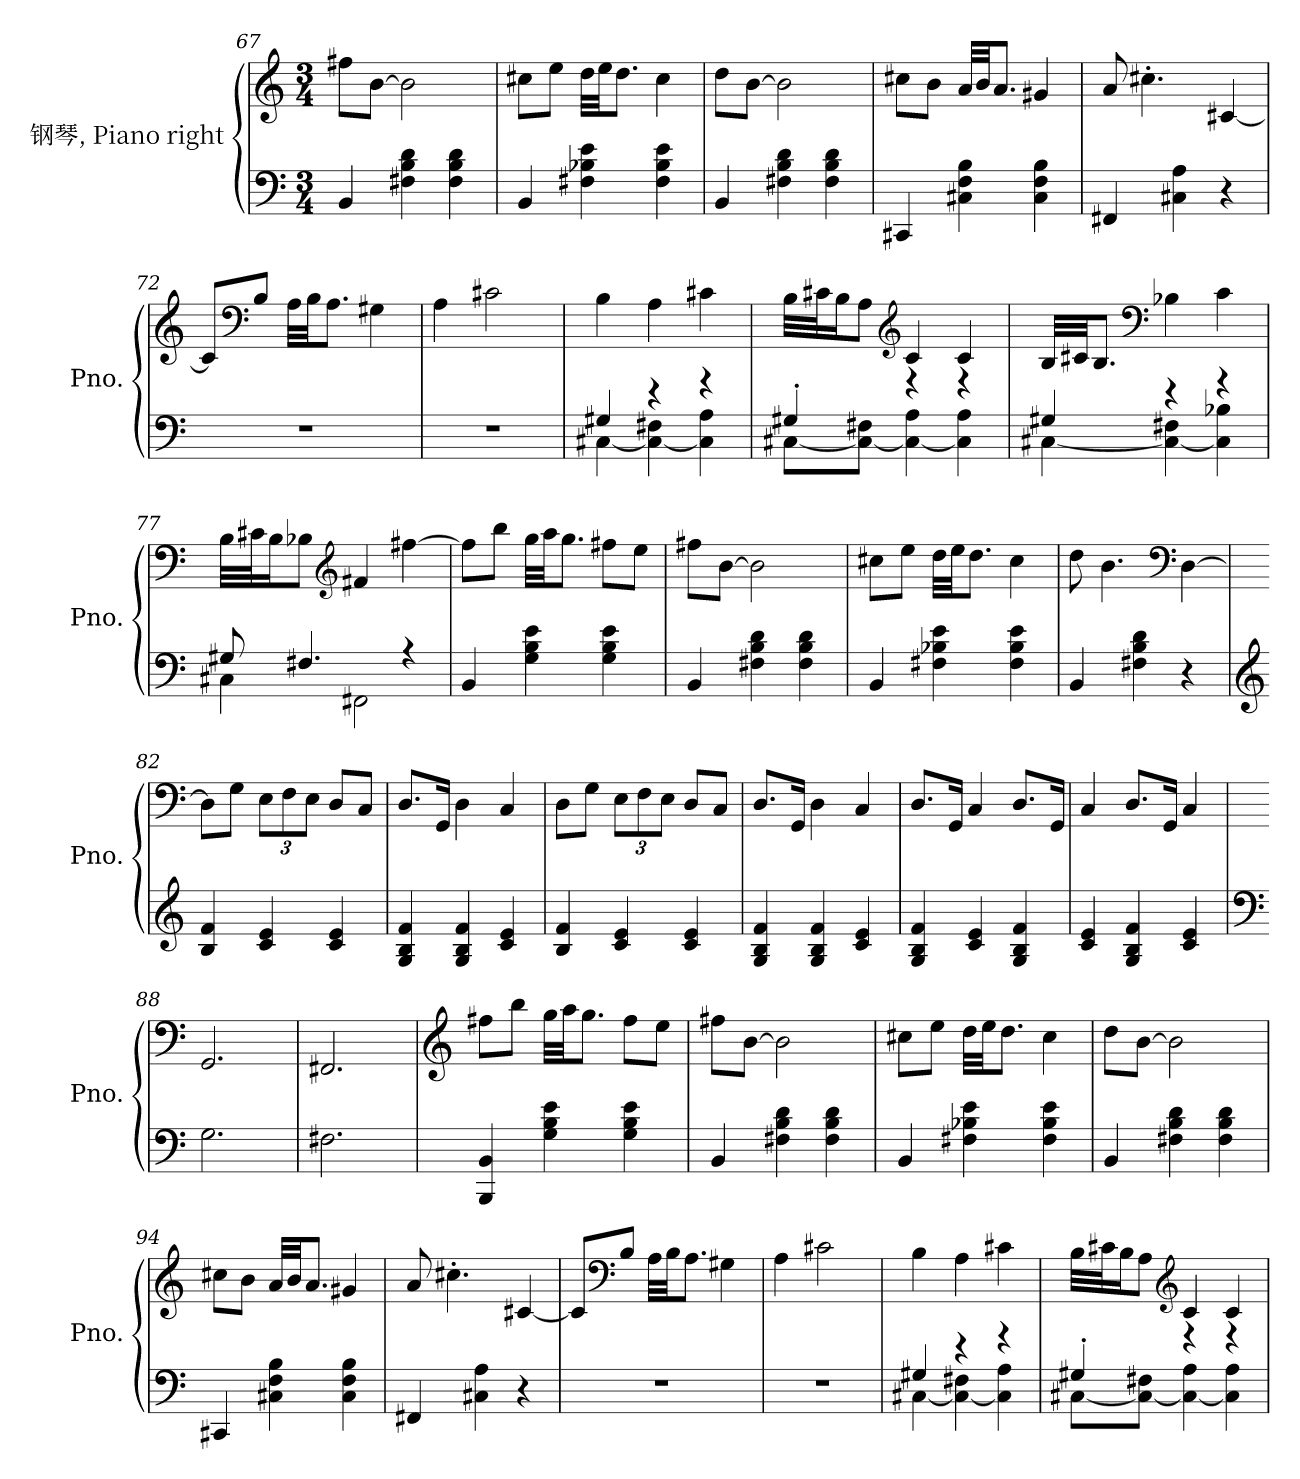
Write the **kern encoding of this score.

**kern	**kern
*part1	*part1
*staff2	*staff1
*I"钢琴, Piano right	*
*I'Pno.	*
*clefF4	*clefG2
*k[]	*k[]
*M3/4	*M3/4
*MM137	*MM137
=67	=67
4BB/	8ff#X\L
*	*MM120
.	[8b\J
4F#X\ 4B\ 4d\	2b\]
4F#\ 4B\ 4d\	.
=68	=68
*	*MM120
4BB/	8cc#X\L
.	8ee\J
*	*MM107
4F#X\ 4B-X\ 4e\	32dd\LLL
.	32ee\JJ
*	*MM123
.	8.dd\J
*	*MM125
4F#\ 4B-\ 4e\	4cc#\
!!LO:LB:g=z
=69	=69
*	*MM137
4BB/	8dd\L
*	*MM120
.	[8b\J
*	*MM122
4F#X\ 4B\ 4d\	2b\]
4F#\ 4B\ 4d\	.
=70	=70
*	*MM120
4CC#X/	8cc#X\L
.	8b\J
*	*MM102
4C#X\ 4F\ 4B\	32a/LLL
.	32b/JJ
*	*MM122
.	8.a/J
*	*MM125
4C#\ 4F\ 4B\	4g#X/
=71	=71
*	*MM137
4FF#X/	8a/
*	*MM120
.	4.cc#X'\
4C#X\ 4A\	.
*	*MM124
4r	[4c#X/
=72	=72
2.r	8c#/L]
*	*clefF4
.	8B/J
*	*MM129
.	32A\LLL
.	32B\JJ
.	8.A\J
*	*MM123
.	4G#X\
=73	=73
*	*MM129
2.r	4A\
*	*MM127
.	2c#X\
=74	=74
*^	*
4G#X/	[4C#X\	4B\
*	*	*MM130
4r	4C#\_ 4F#X\	4A\
*	*	*MM127
4r	4C#\] 4A\	4c#X\
!!LO:LB:g=z
=75	=75	=75
*	*	*MM113
4G#X'/	[8C#X\L	32B\LLL
.	.	32c#X\J
*	*	*MM134
.	.	16B\J
.	8C#\_ 8F#X\J	8A\J
*	*	*clefG2
*	*	*MM127
4r	4C#\_ 4A\	4c#/
4r	4C#\] 4A\	4c#/
=76	=76	=76
*	*	*MM113
4G#X/	[4C#X\	32B/LLL
.	.	32c#X/JJ
*	*	*MM137
.	.	8.B/J
*	*	*clefF4
*	*	*MM130
4r	4C#\_ 4F#X\	4B-X\
*	*	*MM127
4r	4C#\] 4B-X\	4c#\
=77	=77	=77
*	*	*MM113
8G#X/	4C#X\	32B\LLL
.	.	32c#X\J
*	*	*MM131
.	.	16B\J
4.F#X/	.	8B-X\J
*	*	*clefG2
*	*	*MM127
.	2FF#X\	4f#X/
*	*	*MM120
4r	.	[4ff#X\
*v	*v	*
=78	=78
4BB/	8ff#\L]
.	8bb\J
*	*MM109
4G\ 4B\ 4e\	32gg\LLL
.	32aa\JJ
*	*MM122
.	8.gg\J
*	*MM125
4G\ 4B\ 4e\	8ff#X\L
*	*MM120
.	8ee\J
!!LO:LB:g=z
=79	=79
*	*MM137
4BB/	8ff#X\L
*	*MM120
.	[8b\J
4F#X\ 4B\ 4d\	2b\]
4F#\ 4B\ 4d\	.
=80	=80
4BB/	8cc#X\L
.	8ee\J
*	*MM107
4F#X\ 4B-X\ 4e\	32dd\LLL
.	32ee\JJ
*	*MM123
.	8.dd\J
*	*MM125
4F#\ 4B-\ 4e\	4cc#\
=81	=81
*	*MM137
4BB/	8dd\
*	*MM120
.	4.b\
4F#X\ 4B\ 4d\	.
*	*clefF4
*	*MM127
4r	[4D\
=82	=82
*clefG2	*
4B/ 4f/	8D\L]
.	8G\J
*	*Xbrackettup
*	*MM138
4c/ 4e/	12E\L
.	12F\
.	12E\J
*	*MM127
4c/ 4e/	8D/L
.	8C/J
=83	=83
*	*MM126
4G/ 4B/ 4f/	8.D/L
.	16GG/Jk
4G/ 4B/ 4f/	4D\
4c/ 4e/	4C/
=84	=84
*	*MM127
4B/ 4f/	8D\L
.	8G\J
*	*MM138
4c/ 4e/	12E\L
.	12F\
.	12E\J
*	*MM127
4c/ 4e/	8D/L
.	8C/J
!!LO:LB:g=z
=85	=85
*	*MM126
4G/ 4B/ 4f/	8.D/L
.	16GG/Jk
4G/ 4B/ 4f/	4D\
4c/ 4e/	4C/
=86	=86
*	*MM133
4G/ 4B/ 4f/	8.D/L
.	16GG/Jk
*	*MM123
4c/ 4e/	4C/
*	*MM129
4G/ 4B/ 4f/	8.D/L
.	16GG/Jk
=87	=87
*	*MM122
4c/ 4e/	4C/
*	*MM128
4G/ 4B/ 4f/	8.D/L
.	16GG/Jk
*	*MM120
4c/ 4e/	4C/
=88	=88
*clefF4	*
2.G\	2.GG/
=89	=89
2.F#X\	2.FF#X/
=90	=90
*	*clefG2
4BBB/ 4BB/	8ff#X\L
.	8bb\J
*	*MM109
4G\ 4B\ 4e\	32gg\LLL
.	32aa\JJ
*	*MM122
.	8.gg\J
*	*MM125
4G\ 4B\ 4e\	8ff#\L
*	*MM120
.	8ee\J
=91	=91
*	*MM137
4BB/	8ff#X\L
*	*MM120
.	[8b\J
4F#X\ 4B\ 4d\	2b\]
4F#\ 4B\ 4d\	.
!!LO:LB:g=z
=92	=92
4BB/	8cc#X\L
.	8ee\J
*	*MM107
4F#X\ 4B-X\ 4e\	32dd\LLL
.	32ee\JJ
*	*MM123
.	8.dd\J
*	*MM125
4F#\ 4B-\ 4e\	4cc#\
=93	=93
*	*MM137
4BB/	8dd\L
*	*MM120
.	[8b\J
4F#X\ 4B\ 4d\	2b\]
4F#\ 4B\ 4d\	.
=94	=94
4CC#X/	8cc#X\L
.	8b\J
*	*MM102
4C#X\ 4F\ 4B\	32a/LLL
.	32b/JJ
*	*MM122
.	8.a/J
*	*MM125
4C#\ 4F\ 4B\	4g#X/
=95	=95
*	*MM137
4FF#X/	8a/
*	*MM120
.	4.cc#X'\
4C#X\ 4A\	.
*	*MM124
4r	[4c#X/
=96	=96
2.r	8c#/L]
*	*clefF4
.	8B/J
*	*MM127
.	32A\LLL
.	32B\JJ
.	8.A\J
*	*MM124
.	4G#X\
=97	=97
*	*MM130
2.r	4A\
*	*MM127
.	2c#X\
!!LO:PB:g=z
=98	=98
*^	*
4G#X/	[4C#X\	4B\
*	*	*MM130
4r	4C#\_ 4F#X\	4A\
*	*	*MM127
4r	4C#\] 4A\	4c#X\
=99	=99	=99
*	*	*MM113
4G#X'/	[8C#X\L	32B\LLL
.	.	32c#X\J
*	*	*MM139
.	.	16B\J
.	8C#\_ 8F#X\J	8A\J
*	*	*clefG2
*	*	*MM127
4r	4C#\_ 4A\	4c#/
4r	4C#\] 4A\	4c#/
*v	*v	*
=	=
*-	*-
